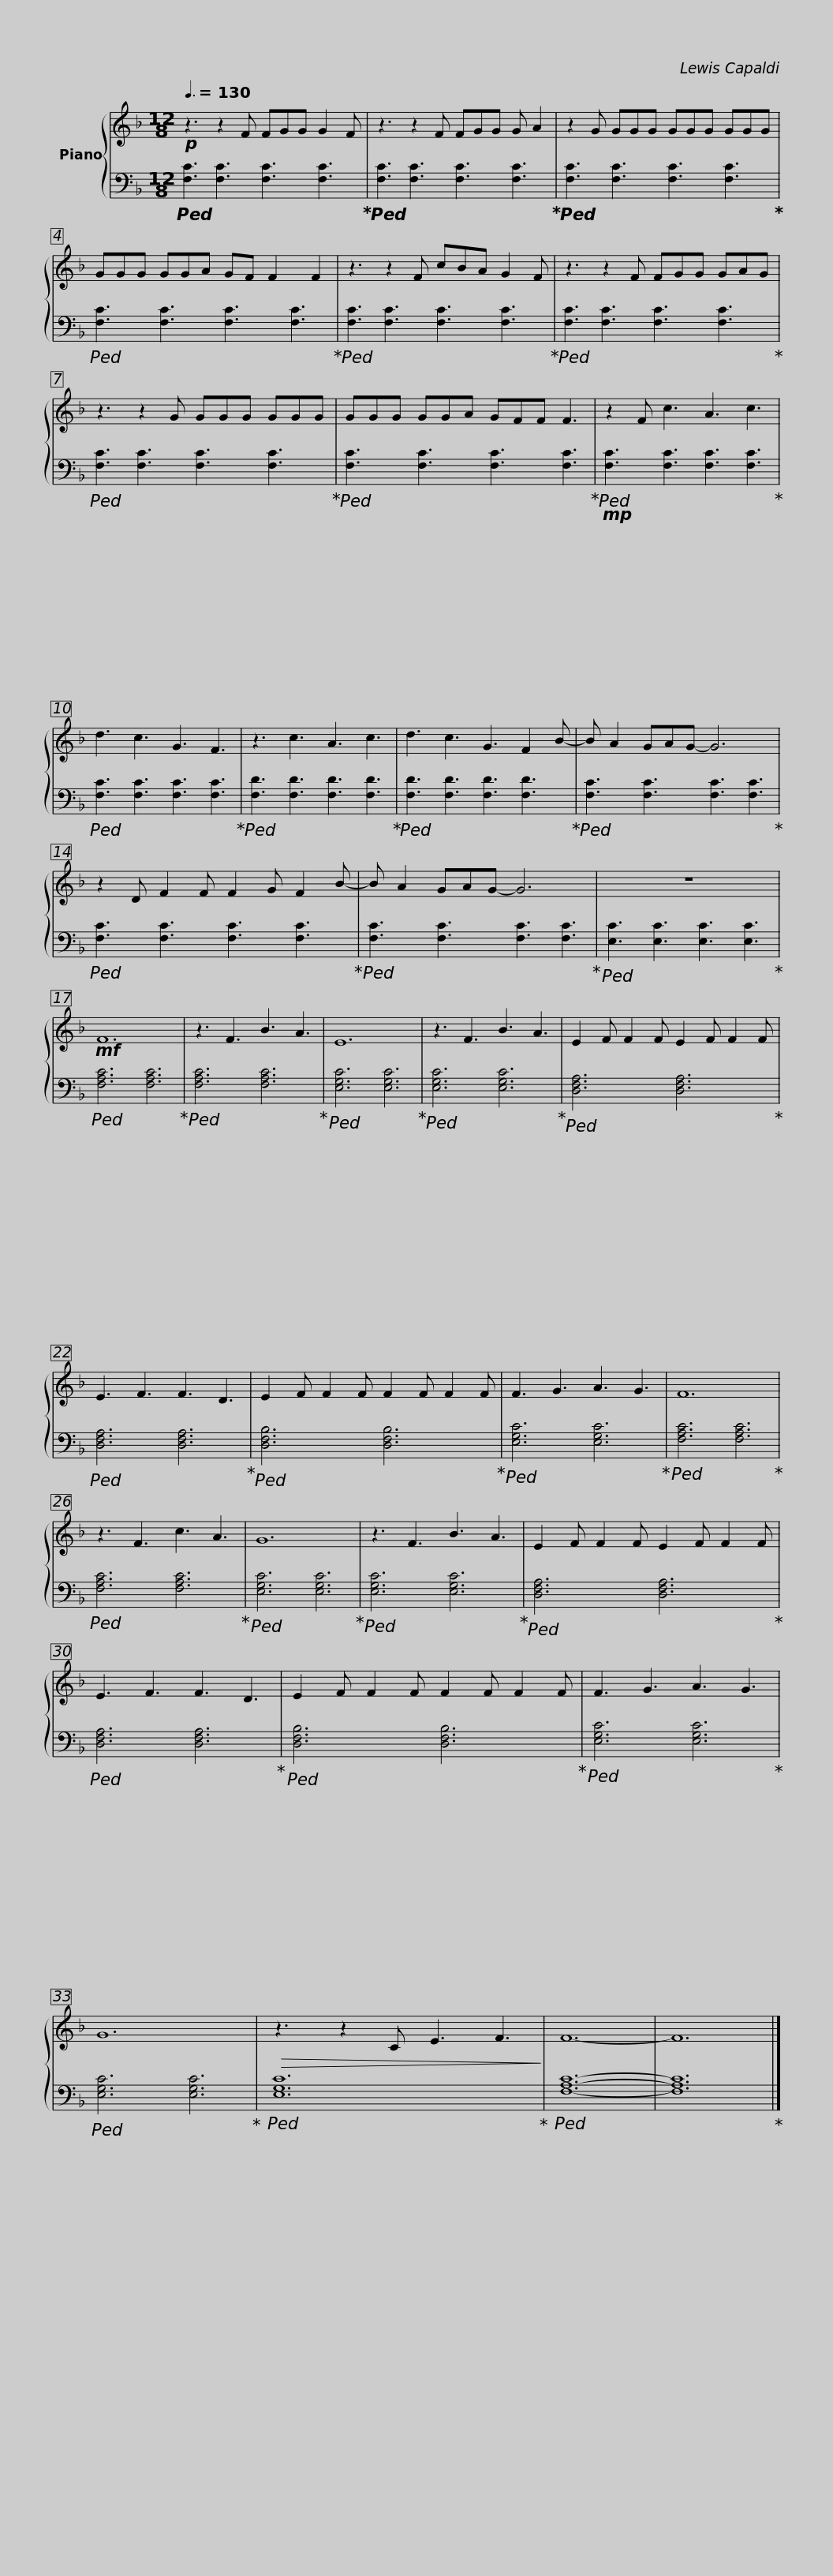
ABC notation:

X:1
%%score { 1 | 2 }
L:1/8
Q:3/8=130
M:12/8
I:linebreak $
K:F
V:1 treble
V:2 bass
V:1
!p! z3 z2 F FGG G2 F | z3 z2 F FGG G A2 | z2 G GGG GGG GGG |$ GGG GGA GF F2 F2 | z3 z2 F cBA G2 F | %5
 z3 z2 F FGG GAG |$ z3 z2 G GGG GGG | GGG GGA GFF F3 | z2 F c3 A3 c3 | d3 c3 G3 F3 |$ %10
 z3 c3 A3 c3 | d3 c3 G3 F2 B- | B A2 GAG- G6 | z2 D F2 F F2 G F2 B- |$ B A2 GAG- G6 | %15
 z12 |!mf! F12 | z3 F3 B3 A3 | E12 |$ z3 F3 B3 A3 | %20
 E2 F F2 F E2 F F2 F | E3 F3 F3 D3 | E2 F F2 F F2 F F2 F |$ F3 G3 A3 G3 | F12 | %25
 z3 F3 c3 A3 | G12 | z3 F3 B3 A3 |$ E2 F F2 F E2 F F2 F | E3 F3 F3 D3 | %30
 E2 F F2 F F2 F F2 F | F3 G3 A3 G3 |$ G12 |!>(! z3 z2 C E3 F3!>)! | F12- | %35
 F12 |] %36
V:2
!ped! [F,C]3 [F,C]3 [F,C]3 [F,C]3!ped-up! |!ped! [F,C]3 [F,C]3 [F,C]3 [F,C]3!ped-up! |!ped! [F,C]3 [F,C]3 [F,C]3 [F,C]3!ped-up! |$!ped! [F,C]3 [F,C]3 [F,C]3 [F,C]3!ped-up! |!ped! [F,C]3 [F,C]3 [F,C]3 [F,C]3!ped-up! | %5
!ped! [F,C]3 [F,C]3 [F,C]3 [F,C]3!ped-up! |$!ped! [F,C]3 [F,C]3 [F,C]3 [F,C]3!ped-up! |!ped! [F,C]3 [F,C]3 [F,C]3 [F,C]3!ped-up! |!mp!!ped! [F,C]3 [F,C]3 [F,C]3 [F,C]3!ped-up! |!ped! [F,C]3 [F,C]3 [F,C]3 [F,C]3!ped-up! |$ %10
!ped! [F,D]3 [F,D]3 [F,D]3 [F,D]3!ped-up! |!ped! [F,D]3 [F,D]3 [F,D]3 [F,D]3!ped-up! |!ped! [F,C]3 [F,C]3 [F,C]3 [F,C]3!ped-up! |!ped! [F,C]3 [F,C]3 [F,C]3 [F,C]3!ped-up! |$!ped! [F,C]3 [F,C]3 [F,C]3 [F,C]3!ped-up! | %15
!ped! [E,C]3 [E,C]3 [E,C]3 [E,C]3!ped-up! |!ped! [F,A,C]6 [F,A,C]6!ped-up! |!ped! [F,A,C]6 [F,A,C]6!ped-up! |!ped! [E,G,C]6 [E,G,C]6!ped-up! |$!ped! [E,G,C]6 [E,G,C]6!ped-up! | %20
!ped! [D,F,A,]6 [D,F,A,]6!ped-up! |!ped! [D,F,A,]6 [D,F,A,]6!ped-up! |!ped! [D,F,B,]6 [D,F,B,]6!ped-up! |$!ped! [E,G,C]6 [E,G,C]6!ped-up! |!ped! [F,A,C]6 [F,A,C]6!ped-up! | %25
!ped! [F,A,C]6 [F,A,C]6!ped-up! |!ped! [E,G,C]6 [E,G,C]6!ped-up! |!ped! [E,G,C]6 [E,G,C]6!ped-up! |$!ped! [D,F,A,]6 [D,F,A,]6!ped-up! |!ped! [D,F,A,]6 [D,F,A,]6!ped-up! | %30
!ped! [D,F,B,]6 [D,F,B,]6!ped-up! |!ped! [E,G,C]6 [E,G,C]6!ped-up! |$!ped! [E,G,C]6 [E,G,C]6!ped-up! |!ped! [E,G,C]12!ped-up! |!ped! [F,A,C]12- | %35
 [F,A,C]12!ped-up! |] %36
